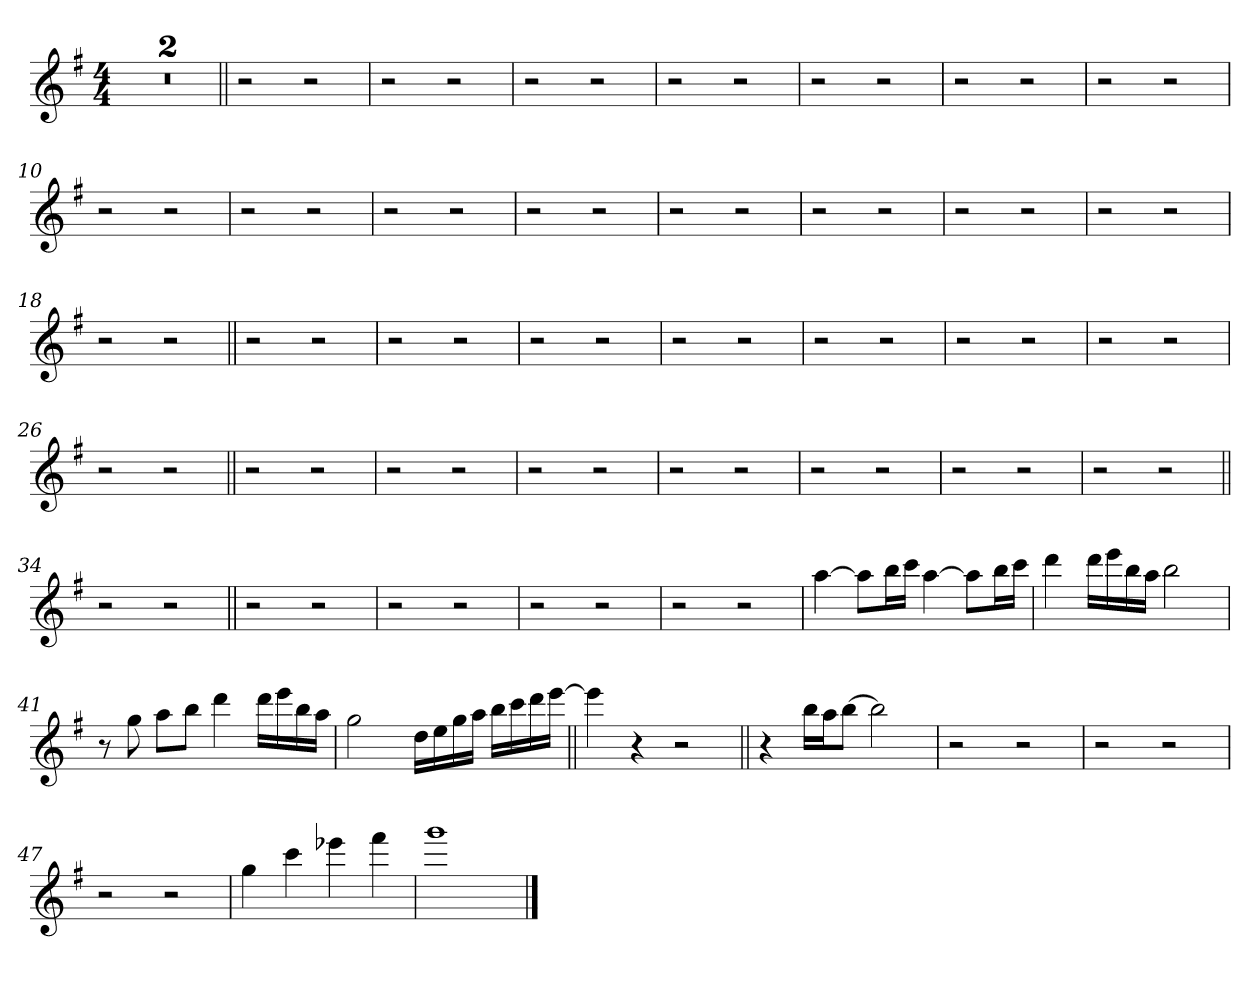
**kern
*part1
*staff1
!!LO:PB:g=z
*clefG2
*k[f#]
*G:
*M4/4
*MM71
=1
1r
=2
1r
=3||
2r
2r
=4
2r
2r
=5
2r
2r
=6
2r
2r
!!LO:LB:g=z
=7
2r
2r
=8
2r
2r
=9
2r
2r
=10
2r
2r
=11
2r
2r
=12
2r
2r
!!LO:LB:g=z
=13
2r
2r
=14
2r
2r
=15
2r
2r
=16
2r
2r
=17
2r
2r
=18
2r
2r
!!LO:LB:g=z
=19||
2r
2r
=20
2r
2r
=21
2r
2r
=22
2r
2r
=23
2r
2r
=24
2r
2r
!!LO:LB:g=z
=25
2r
2r
=26
2r
2r
=27||
2r
2r
=28
2r
2r
=29
2r
2r
=30
2r
2r
!!LO:LB:g=z
=31
2r
2r
=32
2r
2r
=33
2r
2r
=34||
2r
2r
=35||
2r
2r
=36
2r
2r
!!LO:LB:g=z
=37
2r
2r
=38
2r
2r
=39
[>4aai\
8aai\L]
16bbi\L
16ccci\JJ
[>4aai\
8aai\L]
16bbi\L
16ccci\JJ
=40
4dddi\
16dddi\LL
16eeei\
16bbi\
16aai\JJ
2bbi\
!!LO:LB:g=z
=41
8r
8ggi\
8aai\L
8bbi\J
4dddi\
16dddi\LL
16eeei\
16bbi\
16aai\JJ
=42
2ggi\
16ddi\LL
16eei\
16ggi\
16aai\JJ
16bbi\LL
16ccci\
16dddi\
[<16eeei\JJ
=43||
4eeei\]
4r
2r
!!LO:LB:g=z
=44||
4r
16bbi\LL
16aai\J
[>8bbi\J
2bbi\]
=45
2r
2r
=46
2r
2r
=47
2r
2r
=48
4ggi\
4ccci\
4eee-Xi\
4fff#i\
=49
1gggi
==
*-
